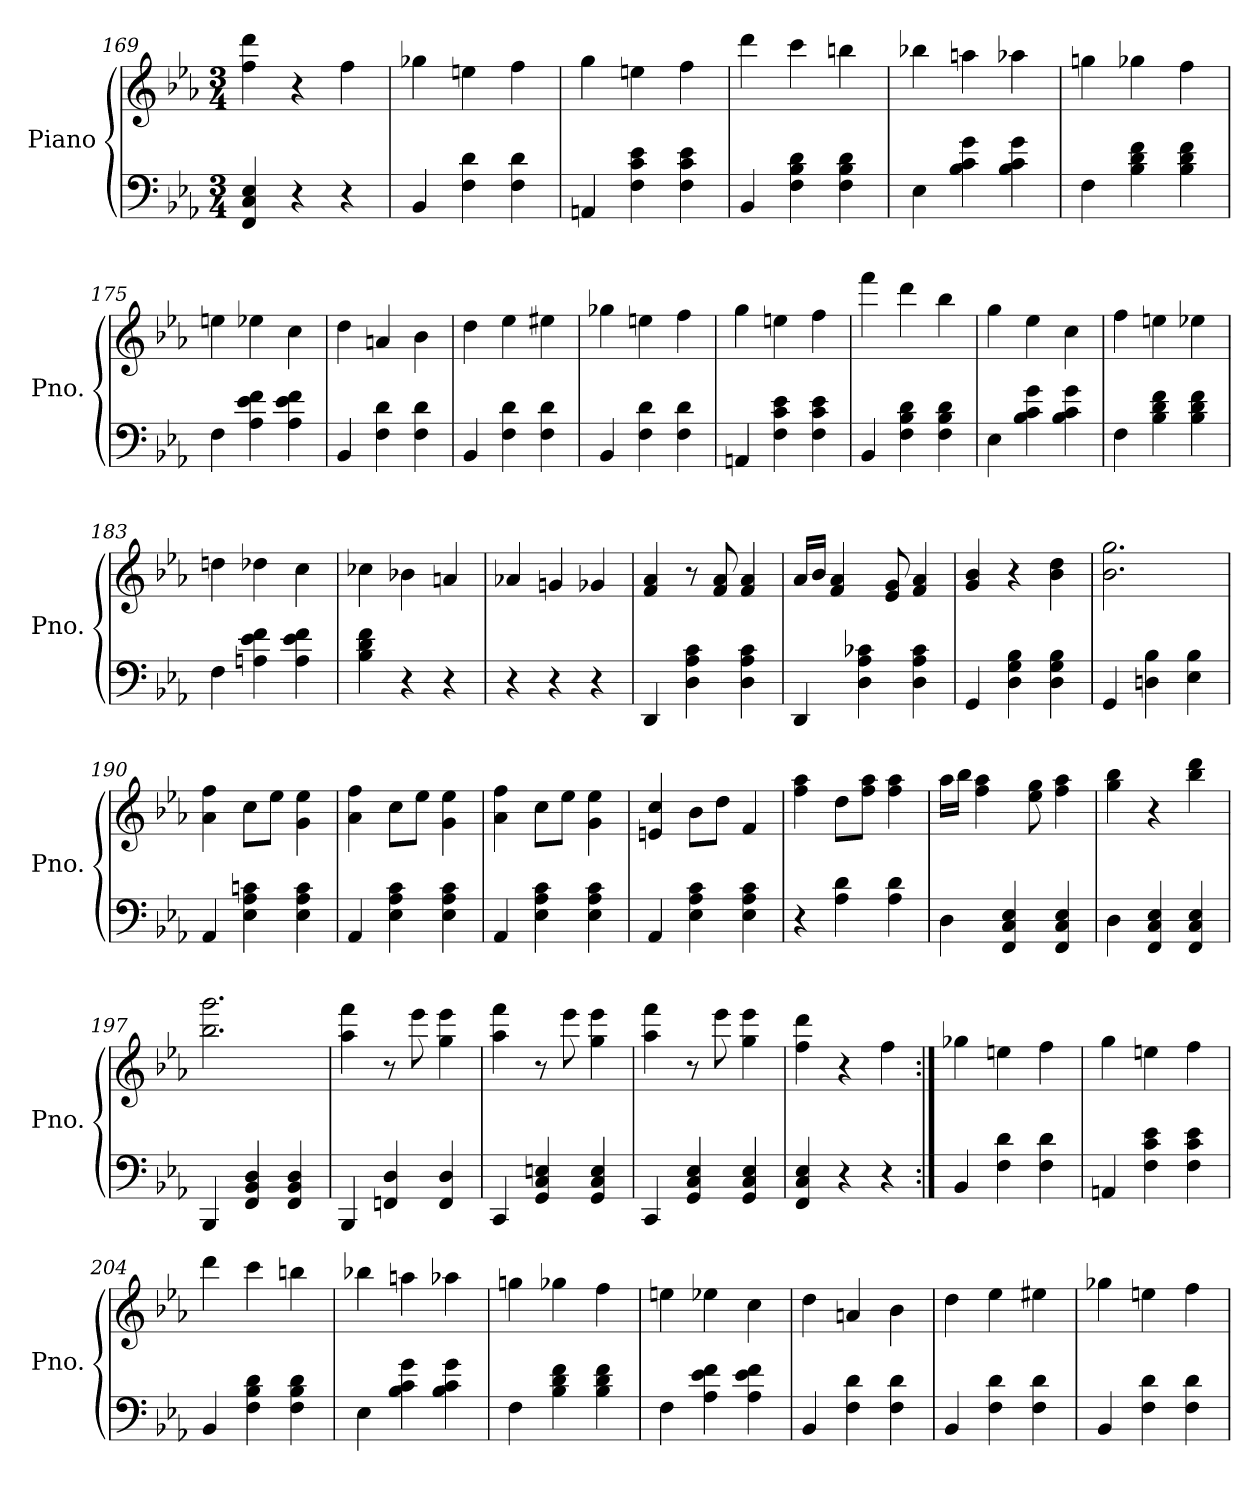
**kern	**kern
*part1	*part1
*staff2	*staff1
*I"Piano	*
*I'Pno.	*
*clefF4	*clefG2
*k[b-e-a-]	*k[b-e-a-]
*M3/4	*M3/4
=169	=169
4FF/ 4C/ 4E-/	4ff\ 4ddd\
4r	4r
4r	4ff\
=170	=170
4BB-/	4gg-X\
4F\ 4d\	4een\
4F\ 4d\	4ff\
=171	=171
4AAn/	4gg\
4F\ 4c\ 4e-\	4een\
4F\ 4c\ 4e-\	4ff\
=172	=172
4BB-/	4ddd\
4F\ 4B-\ 4d\	4ccc\
4F\ 4B-\ 4d\	4bbn\
=173	=173
4E-\	4bb-X\
4B-\ 4c\ 4g\	4aan\
4B-\ 4c\ 4g\	4aa-X\
=174	=174
4F\	4ggn\
4B-\ 4d\ 4f\	4gg-X\
4B-\ 4d\ 4f\	4ff\
!!LO:LB:g=z
=175	=175
4F\	4een\
4A-\ 4e-\ 4f\	4ee-X\
4A-\ 4e-\ 4f\	4cc\
=176	=176
4BB-/	4dd\
4F\ 4d\	4an/
4F\ 4d\	4b-\
=177	=177
4BB-/	4dd\
4F\ 4d\	4ee-\
4F\ 4d\	4ee#X\
=178	=178
4BB-/	4gg-X\
4F\ 4d\	4een\
4F\ 4d\	4ff\
=179	=179
4AAn/	4gg\
4F\ 4c\ 4e-\	4een\
4F\ 4c\ 4e-\	4ff\
=180	=180
4BB-/	4fff\
4F\ 4B-\ 4d\	4ddd\
4F\ 4B-\ 4d\	4bb-\
=181	=181
4E-\	4gg\
4B-\ 4c\ 4g\	4ee-\
4B-\ 4c\ 4g\	4cc\
=182	=182
4F\	4ff\
4B-\ 4d\ 4f\	4een\
4B-\ 4d\ 4f\	4ee-X\
!!LO:LB:g=z
=183	=183
4F\	4ddn\
4An\ 4e-\ 4f\	4dd-X\
4A\ 4e-\ 4f\	4cc\
=184	=184
4B-\ 4d\ 4f\	4cc-X\
4r	4b-X\
4r	4an/
=185	=185
4r	4a-X/
4r	4gn/
4r	4g-X/
=186	=186
4DD/	4f/ 4a-/
4D\ 4A-\ 4c\	8r
.	8f/ 8a-/
4D\ 4A-\ 4c\	4f/ 4a-/
=187	=187
4DD/	16a-/LL
.	16b-/JJ
.	4f/ 4a-/
4D\ 4A-\ 4c-X\	.
.	8e-/ 8g/
4D\ 4A-\ 4c-\	4f/ 4a-/
=188	=188
4GG/	4g/ 4b-/
4D\ 4G\ 4B-\	4r
4D\ 4G\ 4B-\	4b-\ 4dd\
=189	=189
4GG/	2.b-\ 2.gg\
4Dn\ 4B-\	.
4E-\ 4B-\	.
=190	=190
4AA-/	4a-\ 4ff\
4E-\ 4A-\ 4cn\	8cc\L
.	8ee-\J
4E-\ 4A-\ 4c\	4g\ 4ee-\
!!LO:PB:g=z
=191	=191
4AA-/	4a-\ 4ff\
4E-\ 4A-\ 4c\	8cc\L
.	8ee-\J
4E-\ 4A-\ 4c\	4g\ 4ee-\
=192	=192
4AA-/	4a-\ 4ff\
4E-\ 4A-\ 4c\	8cc\L
.	8ee-\J
4E-\ 4A-\ 4c\	4g\ 4ee-\
=193	=193
4AA-/	4en/ 4cc/
4E-\ 4A-\ 4c\	8b-\L
.	8dd\J
4E-\ 4A-\ 4c\	4f/
=194	=194
4r	4ff\ 4aa-\
4A-\ 4d\	8dd\L
.	8ff\ 8aa-\J
4A-\ 4d\	4ff\ 4aa-\
=195	=195
4D\	16aa-\LL
.	16bb-\JJ
.	4ff\ 4aa-\
4FF/ 4C/ 4E-/	.
.	8ee-\ 8gg\
4FF/ 4C/ 4E-/	4ff\ 4aa-\
=196	=196
4D\	4gg\ 4bb-\
4FF/ 4C/ 4E-/	4r
4FF/ 4C/ 4E-/	4bb-\ 4ddd\
=197	=197
4BBB-/	2.bb-\ 2.ggg\
4FF/ 4BB-/ 4D/	.
4FF/ 4BB-/ 4D/	.
=198	=198
4BBB-/	4aa-\ 4fff\
4FFn/ 4D/	8r
.	8eee-\
4FF/ 4D/	4gg\ 4eee-\
!!LO:LB:g=z
=199	=199
4CC/	4aa-\ 4fff\
4GG/ 4C/ 4En/	8r
.	8eee-\
4GG/ 4C/ 4E/	4gg\ 4eee-\
=200	=200
4CC/	4aa-\ 4fff\
4GG/ 4C/ 4E-/	8r
.	8eee-\
4GG/ 4C/ 4E-/	4gg\ 4eee-\
=201	=201
4FF/ 4C/ 4E-/	4ff\ 4ddd\
4r	4r
4r	4ff\
=202:|!	=202:|!
4BB-/	4gg-X\
4F\ 4d\	4een\
4F\ 4d\	4ff\
=203	=203
4AAn/	4gg\
4F\ 4c\ 4e-\	4een\
4F\ 4c\ 4e-\	4ff\
=204	=204
4BB-/	4ddd\
4F\ 4B-\ 4d\	4ccc\
4F\ 4B-\ 4d\	4bbn\
=205	=205
4E-\	4bb-X\
4B-\ 4c\ 4g\	4aan\
4B-\ 4c\ 4g\	4aa-X\
=206	=206
4F\	4ggn\
4B-\ 4d\ 4f\	4gg-X\
4B-\ 4d\ 4f\	4ff\
!!LO:LB:g=z
=207	=207
4F\	4een\
4A-\ 4e-\ 4f\	4ee-X\
4A-\ 4e-\ 4f\	4cc\
=208	=208
4BB-/	4dd\
4F\ 4d\	4an/
4F\ 4d\	4b-\
=209	=209
4BB-/	4dd\
4F\ 4d\	4ee-\
4F\ 4d\	4ee#X\
=210	=210
4BB-/	4gg-X\
4F\ 4d\	4een\
4F\ 4d\	4ff\
=	=
*-	*-
